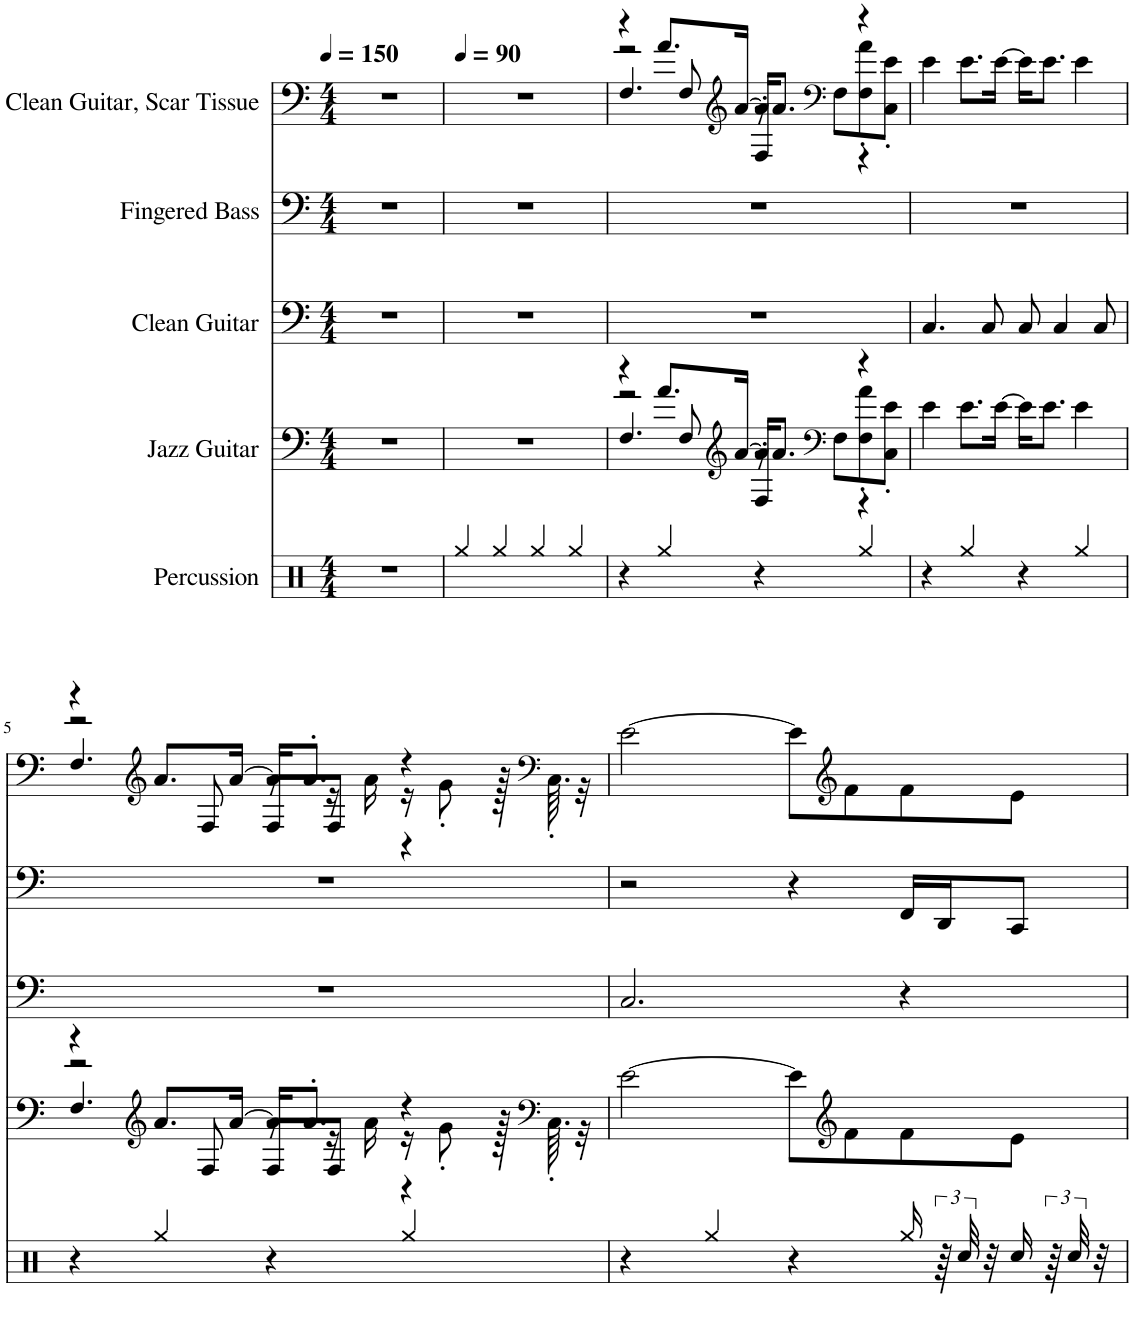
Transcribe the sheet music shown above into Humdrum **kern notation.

**kern	**kern	**kern	**kern	**kern
*part5	*part4	*part3	*part2	*part1
*staff5	*staff4	*staff3	*staff2	*staff1
*I"Percussion	*I"Jazz Guitar	*I"Clean Guitar	*I"Fingered Bass	*I"Clean Guitar, Scar Tissue
*clefX	*clefF4	*clefF4	*clefF4	*clefF4
*k[]	*k[]	*k[]	*k[]	*k[]
*M4/4	*M4/4	*M4/4	*M4/4	*M4/4
*MM150	*MM150	*MM150	*MM150	*MM150
=1	=1	=1	=1	=1
1r	1r	1r	1r	1r
=2	=2	=2	=2	=2
*	*	*	*	*MM90
4Rgg/	1r	1r	1r	1r
4Rgg/	.	.	.	.
4Rgg/	.	.	.	.
4Rgg/	.	.	.	.
=3	=3	=3	=3	=3
*	*^	*	*	*^
*	*	*^	*	*	*	*^
4r	4r	2r	4.F/	1r	1r	4r	2r	4.F/
4Rgg/	8.a/L	.	.	.	.	8.a/L	.	.
.	.	.	8F/	.	.	.	.	8F/
*	*clefG2	*	*	*	*	*clefG2	*	*
.	[16a/Jk	.	.	.	.	[16a/Jk	.	.
4r	16a/KL]	8r	4F'/	.	.	16a/KL]	8r	4F'/
.	8.a/J	.	.	.	.	8.a/J	.	.
*	*clefF4	*	*	*	*	*clefF4	*	*
.	.	8F\L	.	.	.	.	8F\L	.
4Rgg/	4r	8F\' 8a\'	4r	.	.	4r	8F\' 8a\'	4r
.	.	8C\' 8e\'J	.	.	.	.	8C\' 8e\'J	.
*	*v	*v	*v	*	*	*v	*v	*v
=4	=4	=4	=4	=4
4r	4e\	4.C/	1r	4e\
4Rgg/	8.e\L	.	.	8.e\L
.	.	8C/	.	.
.	[16e\Jk	.	.	[16e\Jk
4r	16e\KL]	8C/	.	16e\KL]
.	8.e\J	.	.	8.e\J
.	.	4C/	.	.
4Rgg/	4e\	.	.	4e\
.	.	8C/	.	.
!!LO:LB:g=z
=5	=5	=5	=5	=5
*	*^	*	*	*^
*	*	*^	*	*	*	*^
4r	4r	2r	4.F/	1r	1r	4r	2r	4.F/
*	*clefG2	*	*	*	*	*clefG2	*	*
4Rgg/	8.a/L	.	.	.	.	8.a/L	.	.
.	.	.	8F/	.	.	.	.	8F/
.	[16a/Jk	.	.	.	.	[16a/Jk	.	.
4r	16a/KL]	8r	8F/L	.	.	16a/KL]	8r	8F/L
.	8.a'/J	.	.	.	.	8.a'/J	.	.
.	.	16r	8F/J	.	.	.	16r	8F/J
.	.	16a\	.	.	.	.	16a\	.
4Rgg/	4r	16r	4r	.	.	4r	16r	4r
.	.	8g'\	.	.	.	.	8g'\	.
.	.	128r	.	.	.	.	128r	.
*	*clefF4	*	*	*	*	*clefF4	*	*
.	.	64.C'\	.	.	.	.	64.C'\	.
.	.	32r	.	.	.	.	32r	.
*	*v	*v	*v	*	*	*v	*v	*v
=6	=6	=6	=6	=6
4r	[2e\	2.C/	2r	[2e\
4Rgg/	.	.	.	.
4r	8e\L]	.	4r	8e\L]
*	*clefG2	*	*	*clefG2
.	8f\	.	.	8f\
16Rgg/	8f\	4r	16FF/LL	8f\
96r	.	.	16DD/J	.
48Rcc/	.	.	.	.
32r	.	.	.	.
16Rcc/	8e\J	.	8CC/J	8e\J
96r	.	.	.	.
48Rcc/	.	.	.	.
32r	.	.	.	.
=	=	=	=	=
*-	*-	*-	*-	*-
